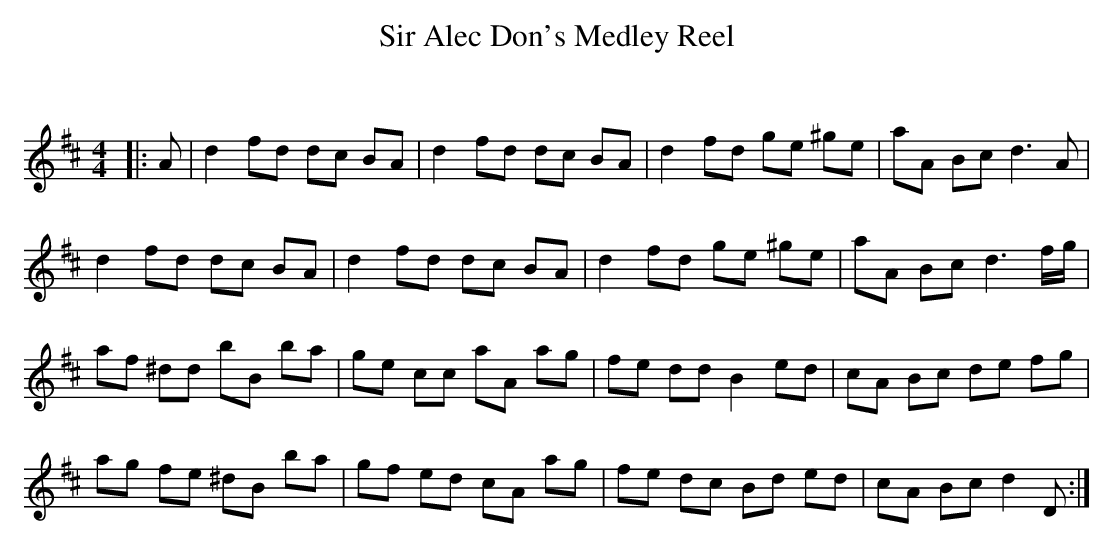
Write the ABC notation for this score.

X:1
T: Sir Alec Don's Medley Reel
C:
Q: 232
K:D
M:4/4
L:1/8
|:A|d2 fd dc BA|d2 fd dc BA|d2 fd ge ^ge|aA Bc d3A|
d2 fd dc BA|d2 fd dc BA|d2 fd ge ^ge|aA Bc d3f1/2g1/2|
af ^dd bB ba|ge cc aA ag|fe dd B2 ed|cA Bc de fg|
ag fe ^dB ba|gf ed cA ag|fe dc Bd ed|cA Bc d2 D:|
